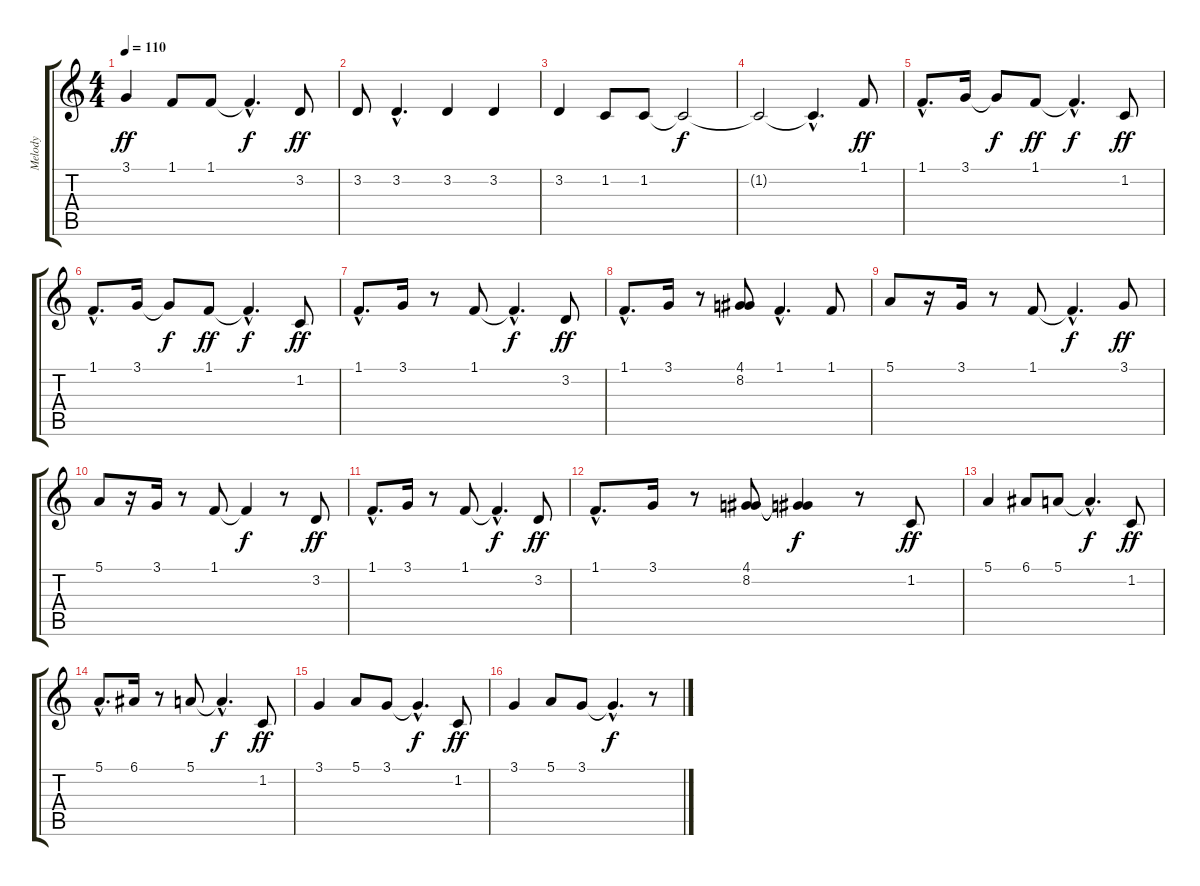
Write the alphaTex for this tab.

\track ("Melody" "Melody") {instrument harmonica}
\staff {score tabs}
\tuning (E4 B3 G3 D3 A2 E2) {hide}
\ts (4 4)
\tempo 110
\clef g2
\ks c
3.1.4{dy ff} 1.1.8 1.1.8 1.1{hac t}.4{d dy f} 3.2.8{dy ff} |
3.2.8 3.2{hac}.4{d} 3.2.4 3.2.4 |
3.2.4 1.2.8 1.2.8 1.2{t}.2{dy f} |
1.2{t}.2 1.2{hac t}.4{d} 1.1.8{dy ff} |
1.1{hac}.8{d} 3.1.16 3.1{t}.8{dy f} 1.1.8{dy ff} 1.1{hac t}.4{d dy f} 1.2.8{dy ff} |
1.1{hac}.8{d} 3.1.16 3.1{t}.8{dy f} 1.1.8{dy ff} 1.1{hac t}.4{d dy f} 1.2.8{dy ff} |
1.1{hac}.8{d} 3.1.16 r.8 1.1.8 1.1{hac t}.4{d dy f} 3.2.8{dy ff} |
1.1{hac}.8{d} 3.1.16 r.8 (4.1 8.2).8 1.1{hac}.4{d} 1.1.8 |
5.1.8 r.16 3.1.16 r.8 1.1.8 1.1{hac t}.4{d dy f} 3.1.8{dy ff} |
5.1.8 r.16 3.1.16 r.8 1.1.8 1.1{t}.4{dy f} r.8 3.2.8{dy ff} |
1.1{hac}.8{d} 3.1.16 r.8 1.1.8 1.1{hac t}.4{d dy f} 3.2.8{dy ff} |
1.1{hac}.8{d} 3.1.16 r.8 (4.1 8.2).8 (4.1{t} 8.2{t}).4{dy f} r.8 1.2.8{dy ff} |
5.1.4 6.1.8 5.1.8 5.1{hac t}.4{d dy f} 1.2.8{dy ff} |
5.1{hac}.8{d} 6.1.16 r.8 5.1.8 5.1{hac t}.4{d dy f} 1.2.8{dy ff} |
3.1.4 5.1.8 3.1.8 3.1{hac t}.4{d dy f} 1.2.8{dy ff} |
3.1.4 5.1.8 3.1.8 3.1{hac t}.4{d dy f} r.8
